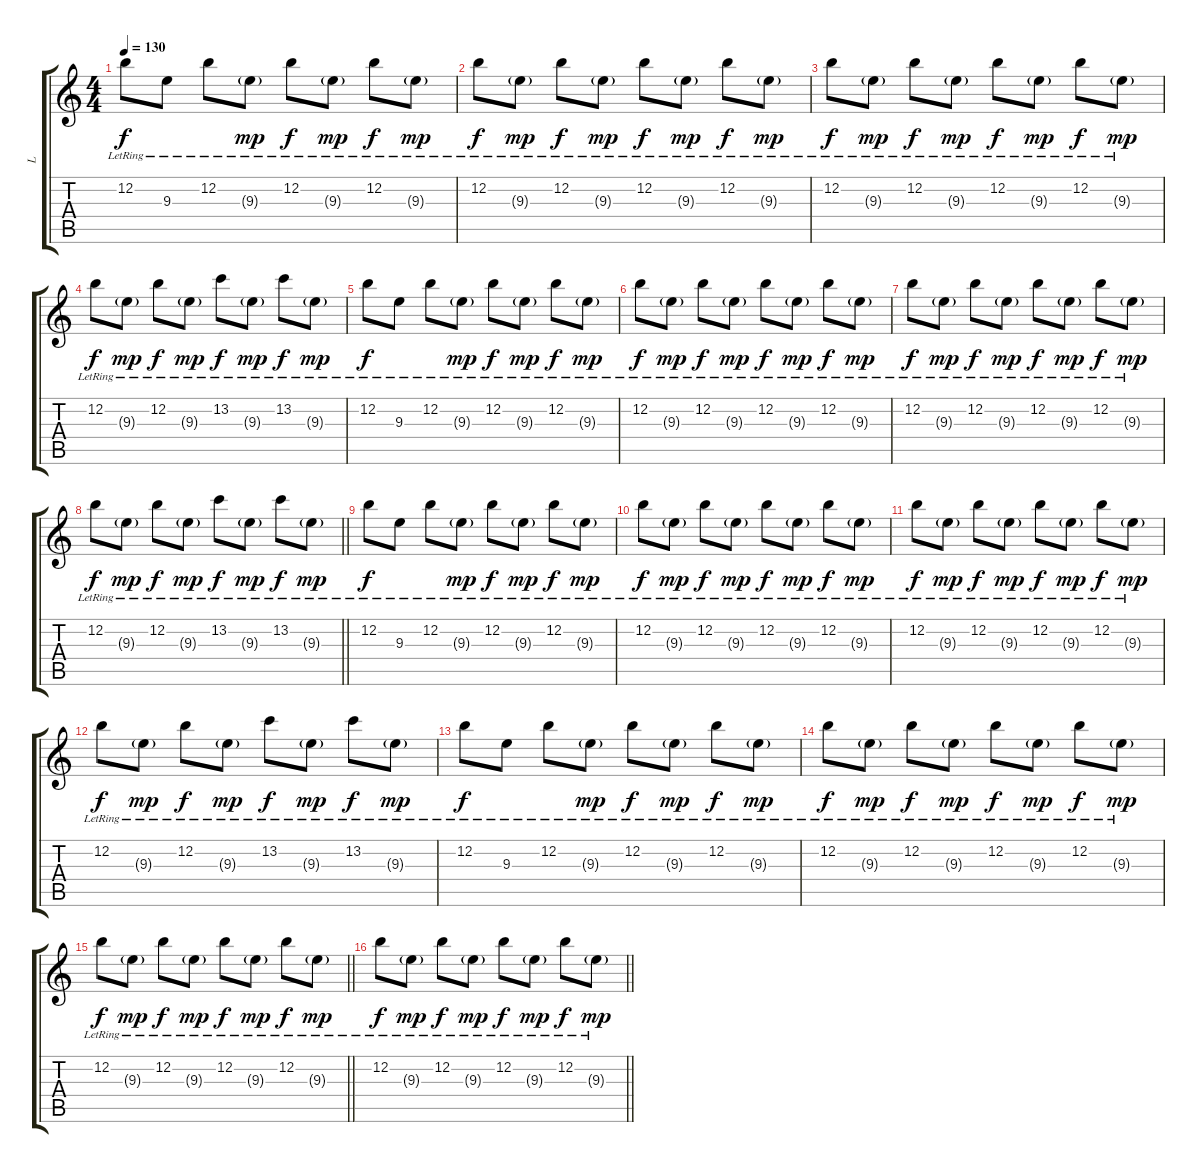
\track ("L" "L") {instrument distortionguitar}
\staff {score tabs}
\tuning (E4 B3 G3 D3 A2 E2) {hide}
\ts (4 4)
\tempo 130
\clef g2
\ks c
12.2{lr}.8{dy f instrument electricguitarclean} 9.3{lr}.8 12.2{lr}.8 9.3{g lr}.8{dy mp} 12.2{lr}.8{dy f} 9.3{g lr}.8{dy mp} 12.2{lr}.8{dy f} 9.3{g lr}.8{dy mp} |
12.2{lr}.8{dy f} 9.3{g lr}.8{dy mp} 12.2{lr}.8{dy f} 9.3{g lr}.8{dy mp} 12.2{lr}.8{dy f} 9.3{g lr}.8{dy mp} 12.2{lr}.8{dy f} 9.3{g lr}.8{dy mp} |
12.2{lr}.8{dy f} 9.3{g lr}.8{dy mp} 12.2{lr}.8{dy f} 9.3{g lr}.8{dy mp} 12.2{lr}.8{dy f} 9.3{g lr}.8{dy mp} 12.2{lr}.8{dy f} 9.3{g lr}.8{dy mp} |
12.2{lr}.8{dy f} 9.3{g lr}.8{dy mp} 12.2{lr}.8{dy f} 9.3{g lr}.8{dy mp} 13.2{lr}.8{dy f} 9.3{g lr}.8{dy mp} 13.2{lr}.8{dy f} 9.3{g lr}.8{dy mp} |
12.2{lr}.8{dy f} 9.3{lr}.8 12.2{lr}.8 9.3{g lr}.8{dy mp} 12.2{lr}.8{dy f} 9.3{g lr}.8{dy mp} 12.2{lr}.8{dy f} 9.3{g lr}.8{dy mp} |
12.2{lr}.8{dy f} 9.3{g lr}.8{dy mp} 12.2{lr}.8{dy f} 9.3{g lr}.8{dy mp} 12.2{lr}.8{dy f} 9.3{g lr}.8{dy mp} 12.2{lr}.8{dy f} 9.3{g lr}.8{dy mp} |
12.2{lr}.8{dy f} 9.3{g lr}.8{dy mp} 12.2{lr}.8{dy f} 9.3{g lr}.8{dy mp} 12.2{lr}.8{dy f} 9.3{g lr}.8{dy mp} 12.2{lr}.8{dy f} 9.3{g lr}.8{dy mp} |
\barLineRight lightlight
12.2{lr}.8{dy f} 9.3{g lr}.8{dy mp} 12.2{lr}.8{dy f} 9.3{g lr}.8{dy mp} 13.2{lr}.8{dy f} 9.3{g lr}.8{dy mp} 13.2{lr}.8{dy f} 9.3{g lr}.8{dy mp} |
12.2{lr}.8{dy f instrument electricguitarclean} 9.3{lr}.8 12.2{lr}.8 9.3{g lr}.8{dy mp} 12.2{lr}.8{dy f} 9.3{g lr}.8{dy mp} 12.2{lr}.8{dy f} 9.3{g lr}.8{dy mp} |
12.2{lr}.8{dy f} 9.3{g lr}.8{dy mp} 12.2{lr}.8{dy f} 9.3{g lr}.8{dy mp} 12.2{lr}.8{dy f} 9.3{g lr}.8{dy mp} 12.2{lr}.8{dy f} 9.3{g lr}.8{dy mp} |
12.2{lr}.8{dy f} 9.3{g lr}.8{dy mp} 12.2{lr}.8{dy f} 9.3{g lr}.8{dy mp} 12.2{lr}.8{dy f} 9.3{g lr}.8{dy mp} 12.2{lr}.8{dy f} 9.3{g lr}.8{dy mp} |
12.2{lr}.8{dy f} 9.3{g lr}.8{dy mp} 12.2{lr}.8{dy f} 9.3{g lr}.8{dy mp} 13.2{lr}.8{dy f} 9.3{g lr}.8{dy mp} 13.2{lr}.8{dy f} 9.3{g lr}.8{dy mp} |
12.2{lr}.8{dy f instrument electricguitarclean} 9.3{lr}.8 12.2{lr}.8 9.3{g lr}.8{dy mp} 12.2{lr}.8{dy f} 9.3{g lr}.8{dy mp} 12.2{lr}.8{dy f} 9.3{g lr}.8{dy mp} |
12.2{lr}.8{dy f} 9.3{g lr}.8{dy mp} 12.2{lr}.8{dy f} 9.3{g lr}.8{dy mp} 12.2{lr}.8{dy f} 9.3{g lr}.8{dy mp} 12.2{lr}.8{dy f} 9.3{g lr}.8{dy mp} |
\barLineRight lightlight
12.2{lr}.8{dy f} 9.3{g lr}.8{dy mp} 12.2{lr}.8{dy f} 9.3{g lr}.8{dy mp} 12.2{lr}.8{dy f} 9.3{g lr}.8{dy mp} 12.2{lr}.8{dy f} 9.3{g lr}.8{dy mp} |
\barLineRight lightlight
12.2{lr}.8{dy f} 9.3{g lr}.8{dy mp} 12.2{lr}.8{dy f} 9.3{g lr}.8{dy mp} 12.2{lr}.8{dy f} 9.3{g lr}.8{dy mp} 12.2{lr}.8{dy f} 9.3{g lr}.8{dy mp}
